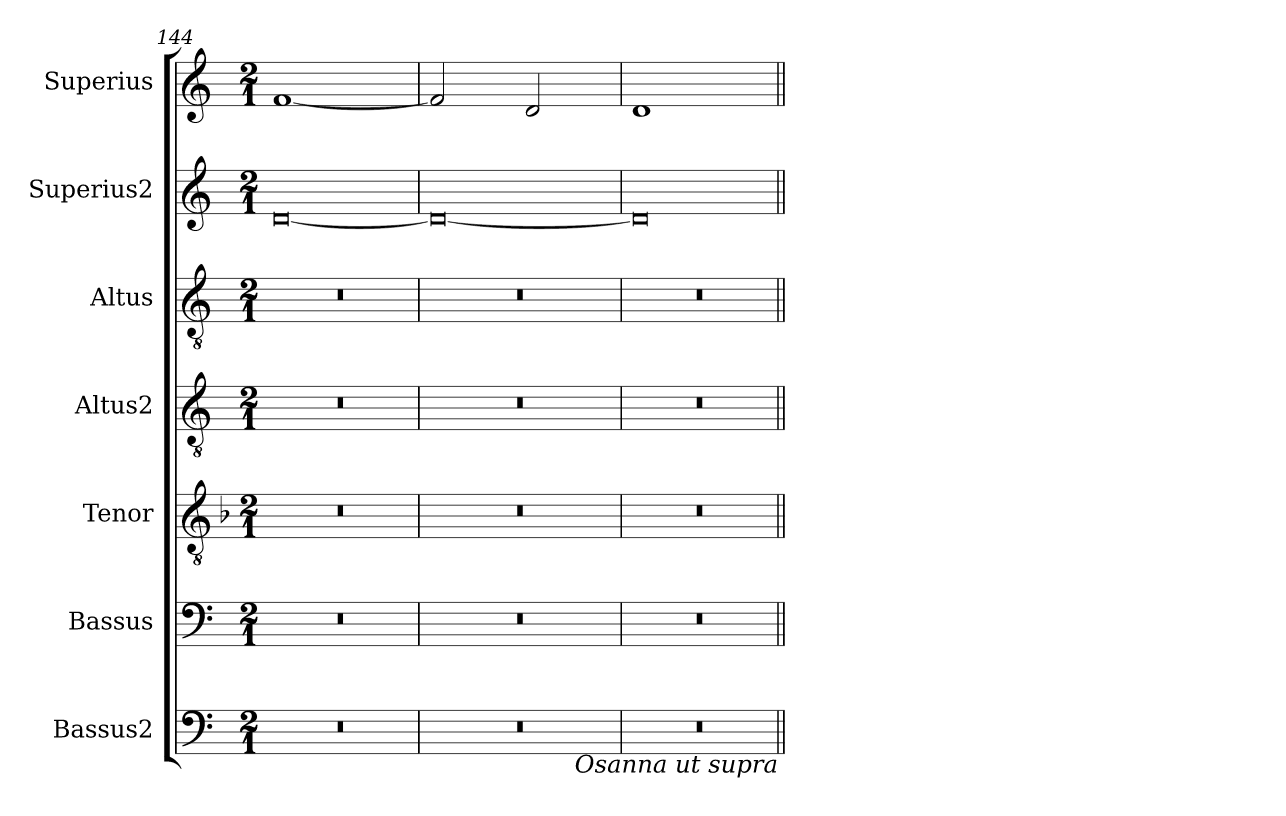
**kern	**kern	**kern	**kern	**kern	**kern	**kern
*part7	*part6	*part5	*part4	*part3	*part2	*part1
*staff7	*staff6	*staff5	*staff4	*staff3	*staff2	*staff1
*I"Bassus2	*I"Bassus	*I"Tenor	*I"Altus2	*I"Altus	*I"Superius2	*I"Superius
*I'B2	*I'B	*I'T	*I'A2	*I'A	*I'S2	*I'S
*clefF4	*clefF4	*clefGv2	*clefGv2	*clefGv2	*clefG2	*clefG2
*k[]	*k[]	*k[b-]	*k[]	*k[]	*k[]	*k[]
*M2/1	*M2/1	*M2/1	*M2/1	*M2/1	*M2/1	*M2/1
=144	=144	=144	=144	=144	=144	=144
!	!	!	!	!	!	!LO:N:vis=1
0r	0r	0r	0r	0r	[0d	[0f
=145	=145	=145	=145	=145	=145	=145
!	!	!	!	!	!	!LO:N:vis=2
0r	0r	0r	0r	0r	0d_	1f]
!	!	!	!	!	!	!LO:N:vis=2
.	.	.	.	.	.	1d
=146	=146	=146	=146	=146	=146	=146
!	!	!	!	!	!	!LO:N:vis=1
0r	0r	0r	0r	0r	0d]	0d
!LO:TX:b:i:rj:t=Osanna ut supra	!	!	!	!	!	!
=||	=||	=||	=||	=||	=||	=||
*-	*-	*-	*-	*-	*-	*-
